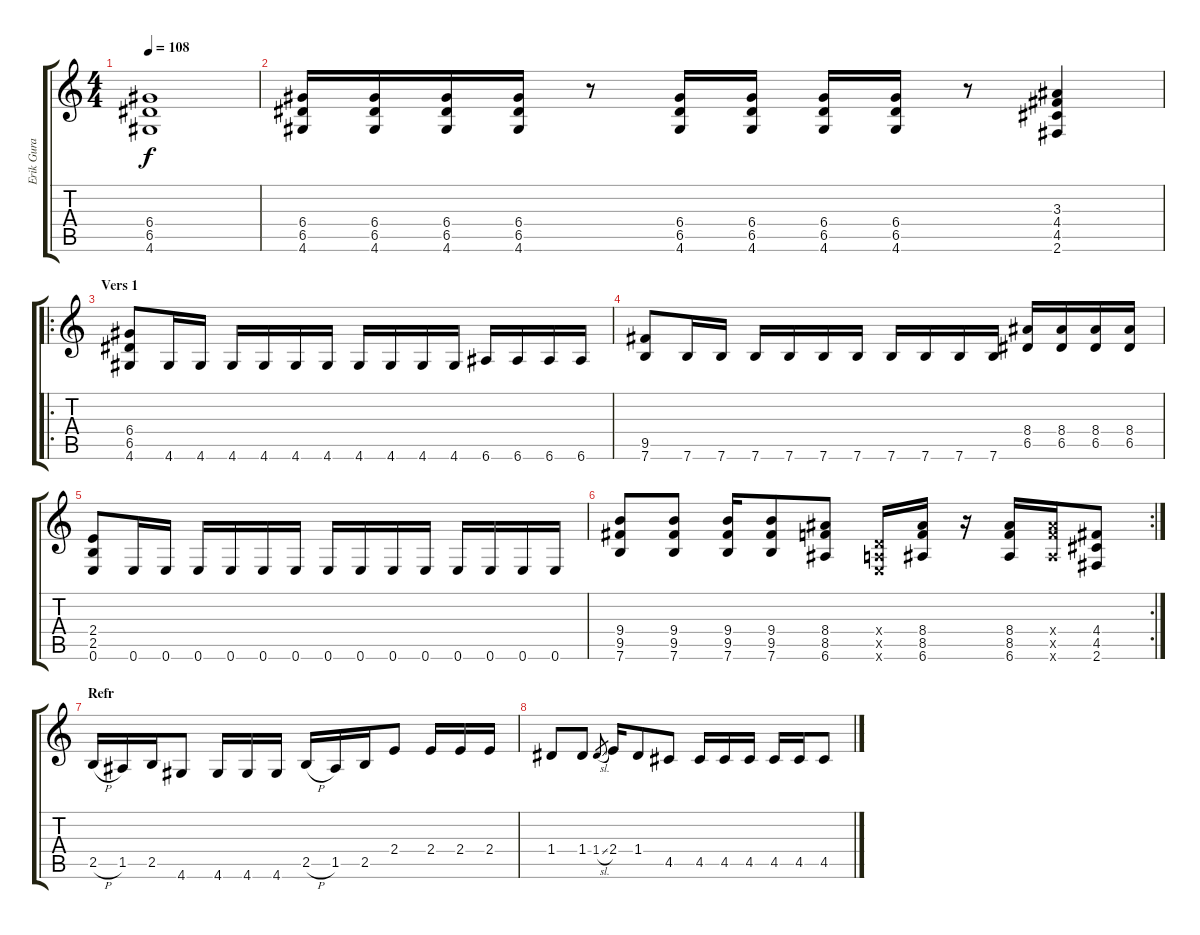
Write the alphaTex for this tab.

\track ("Erik Gura " "Erik Gura ") {instrument distortionguitar}
\staff {score tabs}
\tuning (E4 B3 G3 D3 A2 E2) {hide}
\ts (4 4)
\tempo 108
\clef g2
\ks c
(6.4 6.5 4.6).1{dy f} |
(6.4 6.5 4.6).16 (6.4 6.5 4.6).16 (6.4 6.5 4.6).16 (6.4 6.5 4.6).16 r.8 (6.4 6.5 4.6).16 (6.4 6.5 4.6).16 (6.4 6.5 4.6).16 (6.4 6.5 4.6).16 r.8 (3.3 4.4 4.5 2.6).4 |
\ro
\section ("" "Vers 1")
(6.4 6.5 4.6).8 4.6.16 4.6.16 4.6.16 4.6.16 4.6.16 4.6.16 4.6.16 4.6.16 4.6.16 4.6.16 6.6.16 6.6.16 6.6.16 6.6.16 |
(9.5 7.6).8 7.6.16 7.6.16 7.6.16 7.6.16 7.6.16 7.6.16 7.6.16 7.6.16 7.6.16 7.6.16 (8.4 6.5).16 (8.4 6.5).16 (8.4 6.5).16 (8.4 6.5).16 |
(2.4 2.5 0.6).8 0.6.16 0.6.16 0.6.16 0.6.16 0.6.16 0.6.16 0.6.16 0.6.16 0.6.16 0.6.16 0.6.16 0.6.16 0.6.16 0.6.16 |
\rc 2
(9.4 9.5 7.6).8 (9.4 9.5 7.6).8 (9.4 9.5 7.6).16 (9.4 9.5 7.6).8 (8.4 8.5 6.6).8 (0.4{x} 0.5{x} 0.6{x}).16 (8.4 8.5 6.6).16 r.16 (8.4 8.5 6.6).16 (8.4{x} 8.5{x} 6.6{x}).16 (4.4 4.5 2.6).8 |
\section ("" "Refr ")
2.5{h}.16 1.5.16 2.5.16 4.6.8 4.6.16 4.6.16 4.6.16 2.5{h}.16 1.5.16 2.5.16 2.4.8 2.4.16 2.4.16 2.4.16 |
1.4.8 1.4.8 1.4{sl}.8{gr} 2.4.16 1.4.8 4.5.8 4.5.16 4.5.16 4.5.16 4.5.16 4.5.16 4.5{ss}.8
